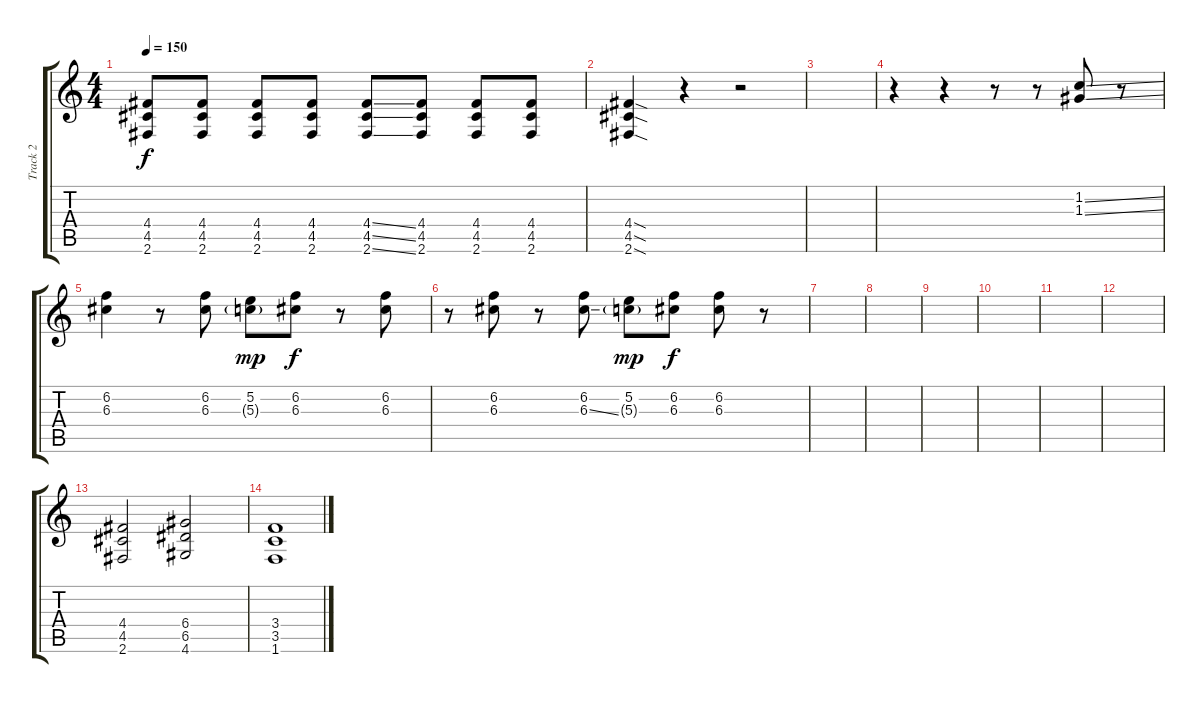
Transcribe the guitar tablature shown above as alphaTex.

\track ("Track 2" "Track 2") {instrument overdrivenguitar}
\staff {score tabs}
\tuning (E4 B3 G3 D3 A2 E2) {hide}
\ts (4 4)
\tempo 150
\clef g2
\ks c
(4.4 4.5 2.6).8{dy f} (4.4 4.5 2.6).8 (4.4 4.5 2.6).8 (4.4 4.5 2.6).8 (4.4{ss} 4.5{ss} 2.6{ss}).8 (4.4 4.5 2.6).8 (4.4 4.5 2.6).8 (4.4 4.5 2.6).8 |
(4.4{sod} 4.5{sod} 2.6{sod}).4 r.4 r.2 |
|
r.4 r.4 r.8 r.8 (1.2{ss} 1.3{ss}).8 r.8 |
(6.2 6.3).4 r.8 (6.2 6.3).8 (5.2 5.3{g}).8{dy mp} (6.2 6.3).8{dy f} r.8 (6.2 6.3).8 |
r.8 (6.2 6.3).8 r.8 (6.2 6.3{ss}).8 (5.2 5.3{g}).8{dy mp} (6.2 6.3).8{dy f} (6.2 6.3).8 r.8 |
|
|
|
|
|
|
(4.4 4.5 2.6).2 (6.4 6.5 4.6).2 |
(3.4 3.5 1.6).1
